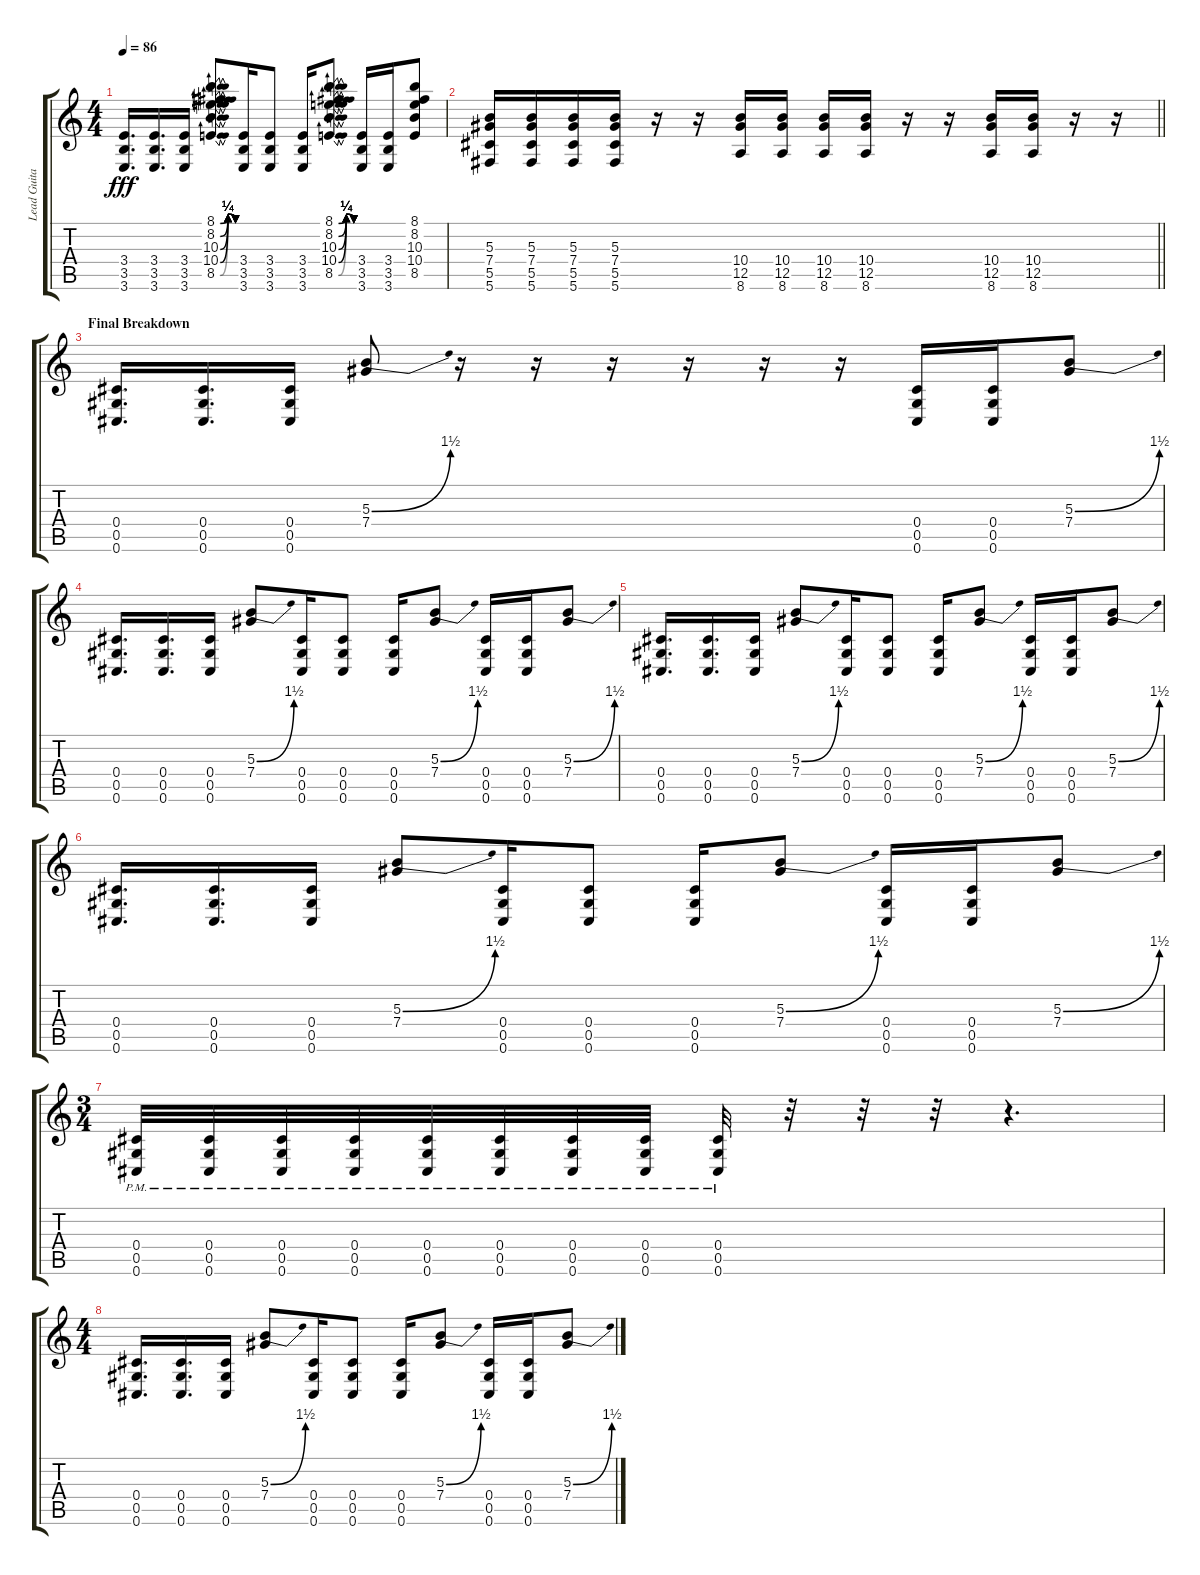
\track ("Lead Guitar" "Lead Guita") {instrument overdrivenguitar}
\staff {score tabs}
\tuning (Eb4 Bb3 Gb3 Db3 Ab2 Db2) {hide}
\ts (4 4)
\tempo 86
\clef g2
\ks c
(3.4 3.5 3.6).16{d dy fff} (3.4 3.5 3.6).16{d} (3.4 3.5 3.6).16 (8.1{be (bendrelease 0 0 15 1 15 1 60 0)} 8.2{be (bendrelease 0 0 15 1 15 1 60 0)} 10.3{be (bendrelease 0 0 15 1 15 1 60 0)} 10.4{be (bendrelease 0 0 15 1 15 1 60 0)} 8.5{be (bendrelease 0 0 15 1 15 1 60 0)}).8 (3.4 3.5 3.6).16 (3.4 3.5 3.6).8 (3.4 3.5 3.6).16 (8.1{be (bendrelease 0 0 15 1 15 1 60 0)} 8.2{be (bendrelease 0 0 15 1 15 1 60 0)} 10.3{be (bendrelease 0 0 15 1 15 1 60 0)} 10.4{be (bendrelease 0 0 15 1 15 1 60 0)} 8.5{be (bendrelease 0 0 15 1 15 1 60 0)}).8 (3.4 3.5 3.6).16 (3.4 3.5 3.6).16 (8.1 8.2 10.3 10.4 8.5).8 |
\barLineRight lightlight
(5.3 7.4 5.5 5.6).16 (5.3 7.4 5.5 5.6).16 (5.3 7.4 5.5 5.6).16 (5.3 7.4 5.5 5.6).16 r.16 r.16 (10.4 12.5 8.6).16 (10.4 12.5 8.6).16 (10.4 12.5 8.6).16 (10.4 12.5 8.6).16 r.16 r.16 (10.4 12.5 8.6).16 (10.4 12.5 8.6).16 r.16 r.16 |
\section ("" "Final Breakdown")
(0.4 0.5 0.6).16{d volume 16 balance 3} (0.4 0.5 0.6).16{d} (0.4 0.5 0.6).16 (5.3{be (bend 0 0 60 6)} 7.4).8 r.16 r.16 r.16 r.16 r.16 r.16 (0.4 0.5 0.6).16 (0.4 0.5 0.6).16 (5.3{be (bend 0 0 60 6)} 7.4).8 |
(0.4 0.5 0.6).16{d} (0.4 0.5 0.6).16{d} (0.4 0.5 0.6).16 (5.3{be (bend 0 0 60 6)} 7.4).8 (0.4 0.5 0.6).16 (0.4 0.5 0.6).8 (0.4 0.5 0.6).16 (5.3{be (bend 0 0 60 6)} 7.4).8 (0.4 0.5 0.6).16 (0.4 0.5 0.6).16 (5.3{be (bend 0 0 60 6)} 7.4).8 |
(0.4 0.5 0.6).16{d} (0.4 0.5 0.6).16{d} (0.4 0.5 0.6).16 (5.3{be (bend 0 0 60 6)} 7.4).8 (0.4 0.5 0.6).16 (0.4 0.5 0.6).8 (0.4 0.5 0.6).16 (5.3{be (bend 0 0 60 6)} 7.4).8 (0.4 0.5 0.6).16 (0.4 0.5 0.6).16 (5.3{be (bend 0 0 60 6)} 7.4).8 |
(0.4 0.5 0.6).16{d} (0.4 0.5 0.6).16{d} (0.4 0.5 0.6).16 (5.3{be (bend 0 0 60 6)} 7.4).8 (0.4 0.5 0.6).16 (0.4 0.5 0.6).8 (0.4 0.5 0.6).16 (5.3{be (bend 0 0 60 6)} 7.4).8 (0.4 0.5 0.6).16 (0.4 0.5 0.6).16 (5.3{be (bend 0 0 60 6)} 7.4).8 |
\ts (3 4)
(0.4{pm} 0.5{pm} 0.6{pm}).32 (0.4{pm} 0.5{pm} 0.6{pm}).32 (0.4{pm} 0.5{pm} 0.6{pm}).32 (0.4{pm} 0.5{pm} 0.6{pm}).32 (0.4{pm} 0.5{pm} 0.6{pm}).32 (0.4{pm} 0.5{pm} 0.6{pm}).32 (0.4{pm} 0.5{pm} 0.6{pm}).32 (0.4{pm} 0.5{pm} 0.6{pm}).32 (0.4{pm} 0.5{pm} 0.6{pm}).32 r.32 r.32 r.32 r.4{d} |
\ts (4 4)
(0.4 0.5 0.6).16{d} (0.4 0.5 0.6).16{d} (0.4 0.5 0.6).16 (5.3{be (bend 0 0 60 6)} 7.4).8 (0.4 0.5 0.6).16 (0.4 0.5 0.6).8 (0.4 0.5 0.6).16 (5.3{be (bend 0 0 60 6)} 7.4).8 (0.4 0.5 0.6).16 (0.4 0.5 0.6).16 (5.3{be (bend 0 0 60 6)} 7.4).8
